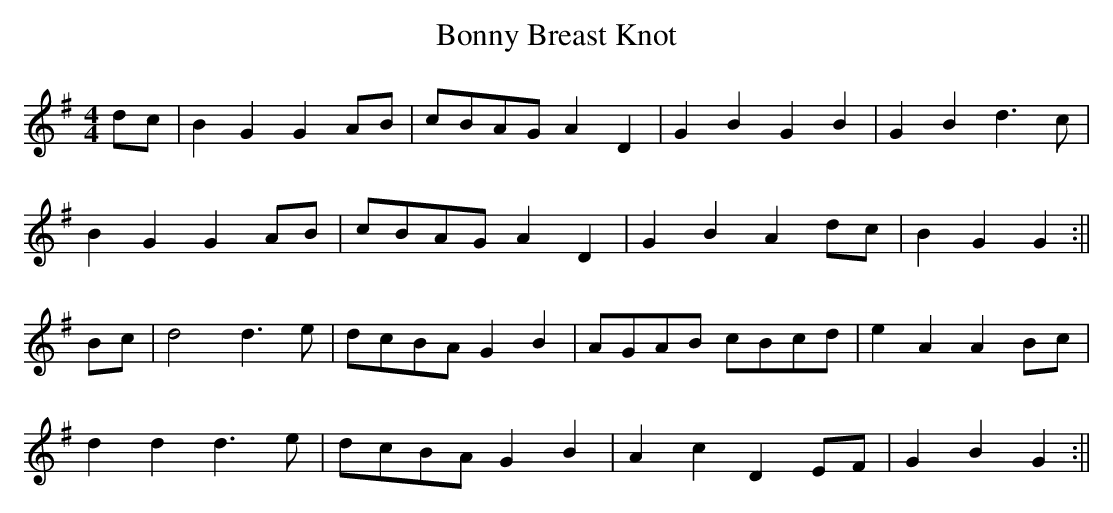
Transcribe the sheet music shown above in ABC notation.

X:1
T:Bonny Breast Knot
M:4/4
K:G
dc|B2 G2 G2 AB|cBAG A2 D2|G2 B2 G2 B2|G2 B2 d3 c|
B2 G2 G2 AB|cBAG A2 D2|G2 B2 A2 dc|B2 G2 G2:||
Bc|d4 d3 e|dcBA G2 B2|AGAB cBcd|e2 A2 A2 Bc|
d2 d2 d3 e|dcBA G2 B2|A2 c2 D2 EF|G2 B2 G2:||
